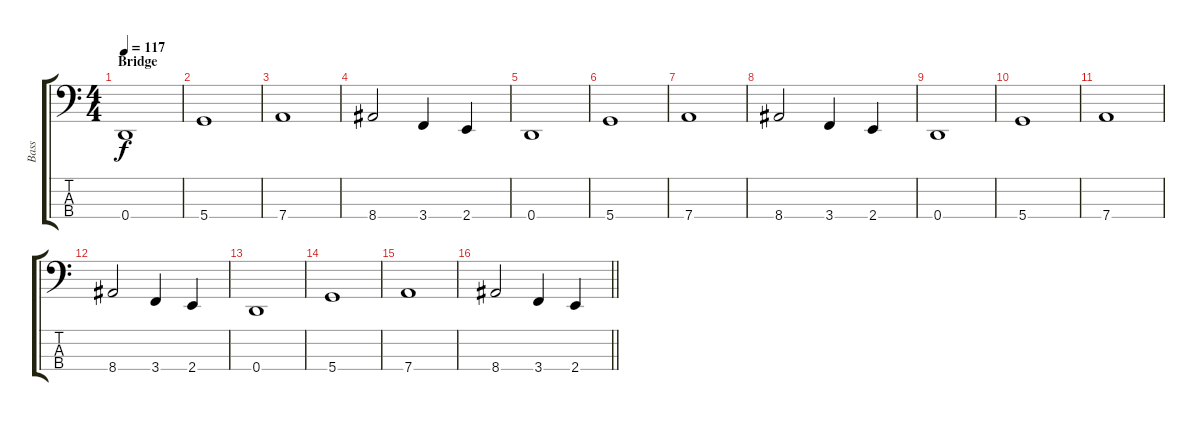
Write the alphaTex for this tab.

\track ("Bass" "Bass") {instrument electricbassfinger}
\staff {score tabs}
\tuning (G2 D2 A1 D1) {hide}
\ts (4 4)
\section ("" "Bridge")
\tempo 117
\clef f4
\ks c
0.4.1{dy f} |
5.4.1 |
7.4.1 |
8.4.2 3.4.4 2.4.4 |
0.4.1 |
5.4.1 |
7.4.1 |
8.4.2 3.4.4 2.4.4 |
0.4.1 |
5.4.1 |
7.4.1 |
8.4.2 3.4.4 2.4.4 |
0.4.1 |
5.4.1 |
7.4.1 |
\barLineRight lightlight
8.4.2 3.4.4 2.4.4
